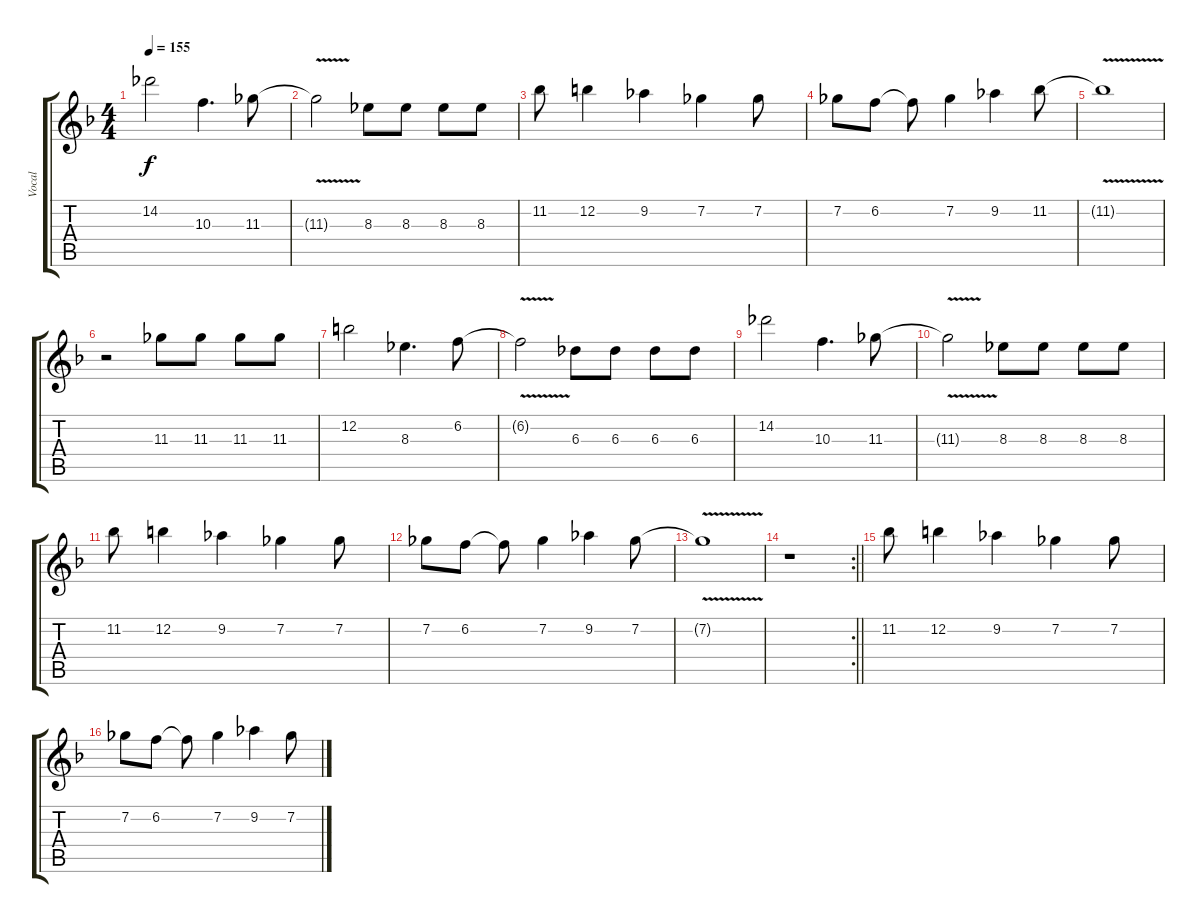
\track ("Vocal" "Vocal") {instrument distortionguitar}
\staff {score tabs}
\tuning (E4 B3 G3 D3 A2 E2) {hide}
\ts (4 4)
\tempo 155
\clef g2
\ks f
14.2.2{dy f} 10.3.4{d} 11.3.8 |
11.3{v t}.2 8.3.8 8.3.8 8.3.8 8.3.8 |
11.2.8 12.2.4 9.2.4 7.2.4 7.2.8 |
7.2.8 6.2.8 6.2{t}.8 7.2.4 9.2.4 11.2.8 |
11.2{v t}.1 |
r.2 11.3.8 11.3.8 11.3.8 11.3.8 |
12.2.2 8.3.4{d} 6.2.8 |
6.2{v t}.2 6.3.8 6.3.8 6.3.8 6.3.8 |
14.2.2 10.3.4{d} 11.3.8 |
11.3{v t}.2 8.3.8 8.3.8 8.3.8 8.3.8 |
11.2.8 12.2.4 9.2.4 7.2.4 7.2.8 |
7.2.8 6.2.8 6.2{t}.8 7.2.4 9.2.4 7.2.8 |
7.2{v t}.1 |
\rc 2
\barLineRight lightlight
r.1 |
11.2.8 12.2.4 9.2.4 7.2.4 7.2.8 |
7.2.8 6.2.8 6.2{t}.8 7.2.4 9.2.4 7.2.8
